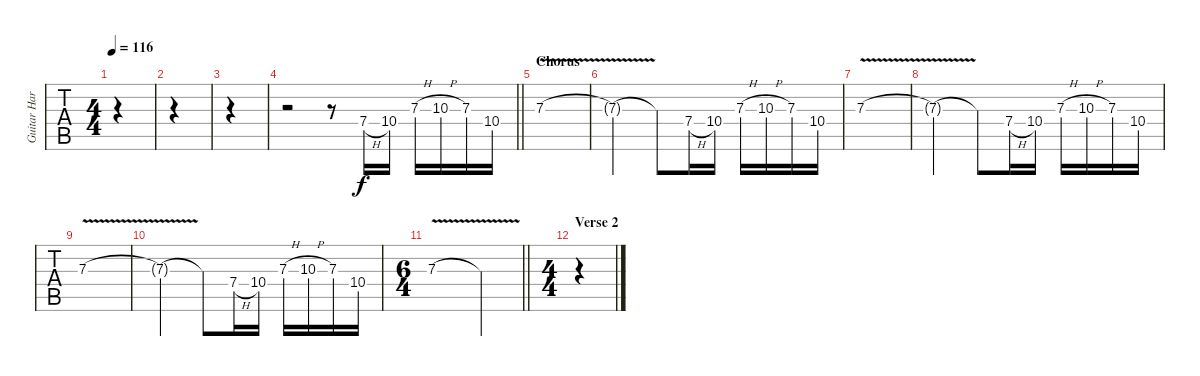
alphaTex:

\track ("Guitar Harmony (Tr. 9A)" "Guitar Har") {instrument overdrivenguitar}
\staff {tabs}
\tuning (E4 B3 G3 D3 A2 E2) {hide}
\ts (4 4)
\tempo 116
\clef g2
\ks c
|
|
|
\barLineRight lightlight
r.2 r.8 7.4{h}.16 10.4.16 7.3{h}.16 10.3{h}.16 7.3.16 10.4.16 |
\section ("" "Chorus")
7.3{v}.1 |
7.3{t}.2 7.3{t}.8 7.4{h}.16 10.4.16 7.3{h}.16 10.3{h}.16 7.3.16 10.4.16 |
7.3{v}.1 |
7.3{t}.2 7.3{t}.8 7.4{h}.16 10.4.16 7.3{h}.16 10.3{h}.16 7.3.16 10.4.16 |
7.3{v}.1 |
7.3{t}.2 7.3{t}.8 7.4{h}.16 10.4.16 7.3{h}.16 10.3{h}.16 7.3.16 10.4.16 |
\ts (6 4)
\barLineRight lightlight
7.3{v}.1 7.3{t}.2 |
\ts (4 4)
\section ("" "Verse 2")
